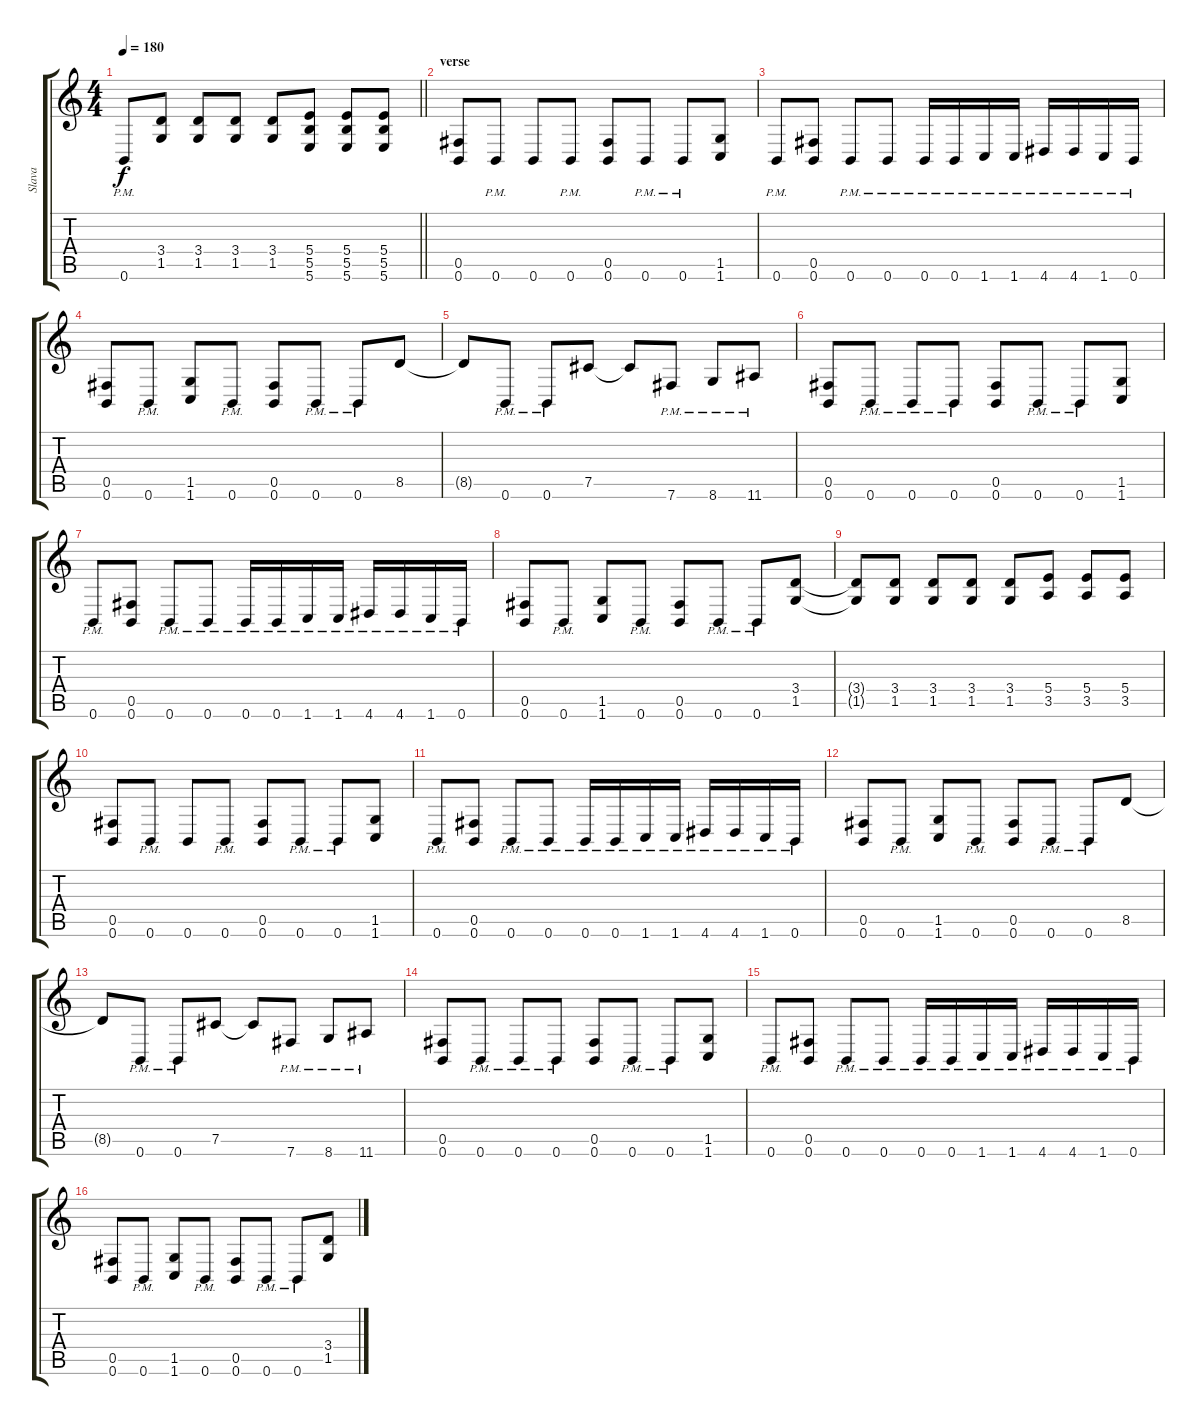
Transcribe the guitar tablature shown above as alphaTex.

\track ("Slava" "Slava") {instrument distortionguitar}
\staff {score tabs}
\tuning (Db4 Ab3 E3 B2 Gb2 B1) {hide}
\ts (4 4)
\tempo 180
\clef g2
\barLineRight lightlight
\ks c
0.6{pm}.8{dy f} (3.4 1.5).8 (3.4 1.5).8 (3.4 1.5).8 (3.4 1.5).8 (5.4 5.5 5.6).8 (5.4 5.5 5.6).8 (5.4 5.5 5.6).8 |
\section ("" "verse")
(0.5 0.6).8 0.6{pm}.8 0.6.8 0.6{pm}.8 (0.5 0.6).8 0.6{pm}.8 0.6{pm}.8 (1.5 1.6).8 |
0.6{pm}.8 (0.5 0.6).8 0.6{pm}.8 0.6{pm}.8 0.6{pm}.16 0.6{pm}.16 1.6{pm}.16 1.6{pm}.16 4.6{pm}.16 4.6{pm}.16 1.6{pm}.16 0.6{pm}.16 |
(0.5 0.6).8 0.6{pm}.8 (1.5 1.6).8 0.6{pm}.8 (0.5 0.6).8 0.6{pm}.8 0.6{pm}.8 8.5.8 |
8.5{t}.8 0.6{pm}.8 0.6{pm}.8 7.5.8 7.5{t}.8 7.6{pm}.8 8.6{pm}.8 11.6{pm}.8 |
(0.5 0.6).8 0.6{pm}.8 0.6{pm}.8 0.6{pm}.8 (0.5 0.6).8 0.6{pm}.8 0.6{pm}.8 (1.5 1.6).8 |
0.6{pm}.8 (0.5 0.6).8 0.6{pm}.8 0.6{pm}.8 0.6{pm}.16 0.6{pm}.16 1.6{pm}.16 1.6{pm}.16 4.6{pm}.16 4.6{pm}.16 1.6{pm}.16 0.6{pm}.16 |
(0.5 0.6).8 0.6{pm}.8 (1.5 1.6).8 0.6{pm}.8 (0.5 0.6).8 0.6{pm}.8 0.6{pm}.8 (3.4 1.5).8 |
(3.4{t} 1.5{t}).8 (3.4 1.5).8 (3.4 1.5).8 (3.4 1.5).8 (3.4 1.5).8 (5.4 3.5).8 (5.4 3.5).8 (5.4 3.5).8 |
(0.5 0.6).8 0.6{pm}.8 0.6.8 0.6{pm}.8 (0.5 0.6).8 0.6{pm}.8 0.6{pm}.8 (1.5 1.6).8 |
0.6{pm}.8 (0.5 0.6).8 0.6{pm}.8 0.6{pm}.8 0.6{pm}.16 0.6{pm}.16 1.6{pm}.16 1.6{pm}.16 4.6{pm}.16 4.6{pm}.16 1.6{pm}.16 0.6{pm}.16 |
(0.5 0.6).8 0.6{pm}.8 (1.5 1.6).8 0.6{pm}.8 (0.5 0.6).8 0.6{pm}.8 0.6{pm}.8 8.5.8 |
8.5{t}.8 0.6{pm}.8 0.6{pm}.8 7.5.8 7.5{t}.8 7.6{pm}.8 8.6{pm}.8 11.6{pm}.8 |
(0.5 0.6).8 0.6{pm}.8 0.6{pm}.8 0.6{pm}.8 (0.5 0.6).8 0.6{pm}.8 0.6{pm}.8 (1.5 1.6).8 |
0.6{pm}.8 (0.5 0.6).8 0.6{pm}.8 0.6{pm}.8 0.6{pm}.16 0.6{pm}.16 1.6{pm}.16 1.6{pm}.16 4.6{pm}.16 4.6{pm}.16 1.6{pm}.16 0.6{pm}.16 |
(0.5 0.6).8 0.6{pm}.8 (1.5 1.6).8 0.6{pm}.8 (0.5 0.6).8 0.6{pm}.8 0.6{pm}.8 (3.4 1.5).8
